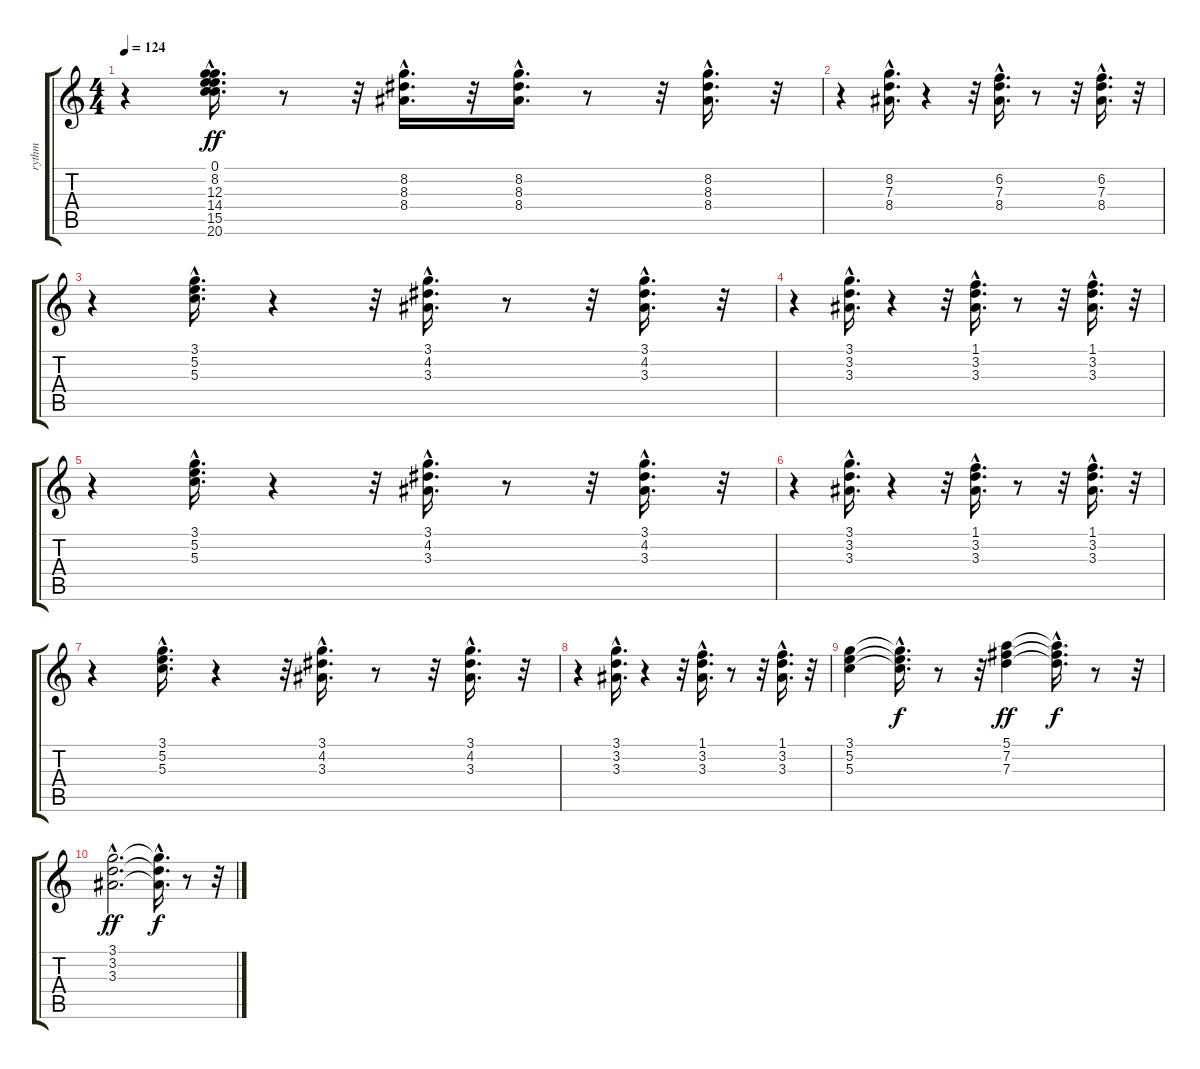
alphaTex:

\track ("rythm" "rythm") {instrument electricguitarclean}
\staff {score tabs}
\tuning (E4 B3 G3 D3 A2 E2) {hide}
\ts (4 4)
\tempo 124
\clef g2
\ks c
r.4{dy ff} (0.1{hac} 8.2{hac} 12.3{hac} 14.4{hac} 15.5{hac} 20.6{hac}).16{d} r.8 r.32 (8.2{hac} 8.3{hac} 8.4{hac}).16{d} r.32 (8.2{hac} 8.3{hac} 8.4{hac}).16{d} r.8 r.32 (8.2{hac} 8.3{hac} 8.4{hac}).16{d} r.32 |
r.4 (8.2{hac} 7.3{hac} 8.4{hac}).16{d} r.4 r.32 (6.2{hac} 7.3{hac} 8.4{hac}).16{d} r.8 r.32 (6.2{hac} 7.3{hac} 8.4{hac}).16{d} r.32 |
r.4 (3.1{hac} 5.2{hac} 5.3{hac}).16{d} r.4 r.32 (3.1{hac} 4.2{hac} 3.3{hac}).16{d} r.8 r.32 (3.1{hac} 4.2{hac} 3.3{hac}).16{d} r.32 |
r.4 (3.1{hac} 3.2{hac} 3.3{hac}).16{d} r.4 r.32 (1.1{hac} 3.2{hac} 3.3{hac}).16{d} r.8 r.32 (1.1{hac} 3.2{hac} 3.3{hac}).16{d} r.32 |
r.4 (3.1{hac} 5.2{hac} 5.3{hac}).16{d} r.4 r.32 (3.1{hac} 4.2{hac} 3.3{hac}).16{d} r.8 r.32 (3.1{hac} 4.2{hac} 3.3{hac}).16{d} r.32 |
r.4 (3.1{hac} 3.2{hac} 3.3{hac}).16{d} r.4 r.32 (1.1{hac} 3.2{hac} 3.3{hac}).16{d} r.8 r.32 (1.1{hac} 3.2{hac} 3.3{hac}).16{d} r.32 |
r.4 (3.1{hac} 5.2{hac} 5.3{hac}).16{d} r.4 r.32 (3.1{hac} 4.2{hac} 3.3{hac}).16{d} r.8 r.32 (3.1{hac} 4.2{hac} 3.3{hac}).16{d} r.32 |
r.4 (3.1{hac} 3.2{hac} 3.3{hac}).16{d} r.4 r.32 (1.1{hac} 3.2{hac} 3.3{hac}).16{d} r.8 r.32 (1.1{hac} 3.2{hac} 3.3{hac}).16{d} r.32 |
(3.1 5.2 5.3).4 (3.1{hac t} 5.2{hac t} 5.3{hac t}).16{d dy f} r.8 r.32 (5.1 7.2 7.3).4{dy ff} (5.1{hac t} 7.2{hac t} 7.3{hac t}).16{d dy f} r.8 r.32 |
(3.1{hac} 3.2{hac} 3.3{hac}).2{d dy ff} (3.1{hac t} 3.2{hac t} 3.3{hac t}).16{d dy f} r.8 r.32
